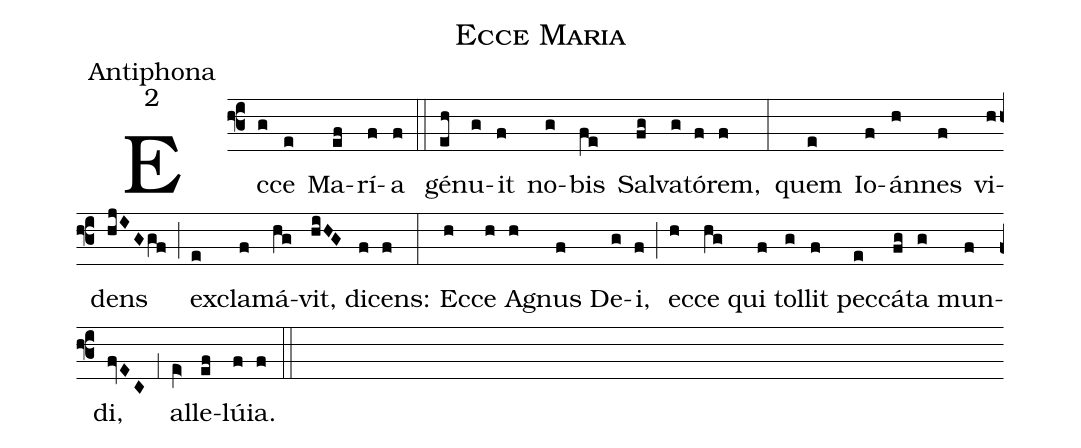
name:Ecce Maria;
office-part:Antiphona;
mode:2;
%%
(f3) Ec(g)ce(e) Ma(ef)rí(f)a(f) (::)
gé(eh)nu(g)it(f) no(g)bis(fe) Sal(fg)va(g)tó(f)rem,(f) (:)
quem(e) Io(f)án(h)nes(f) vi(h)dens(hjIGgf) (;) ex(e)cla(f)má(hg)vit,(hiHG) di(f)cens:(f) (:)
Ec(h)ce(h) A(h)gnus(f) De(g)i,(f) (;) ec(h)ce(hg) qui(f) tol(g)lit(f) pec(e)cá(fg)ta(g) mun(f)di,(fvEC) (,1) al(eV>)le(ef)lú(f)ia.(f) (::)
